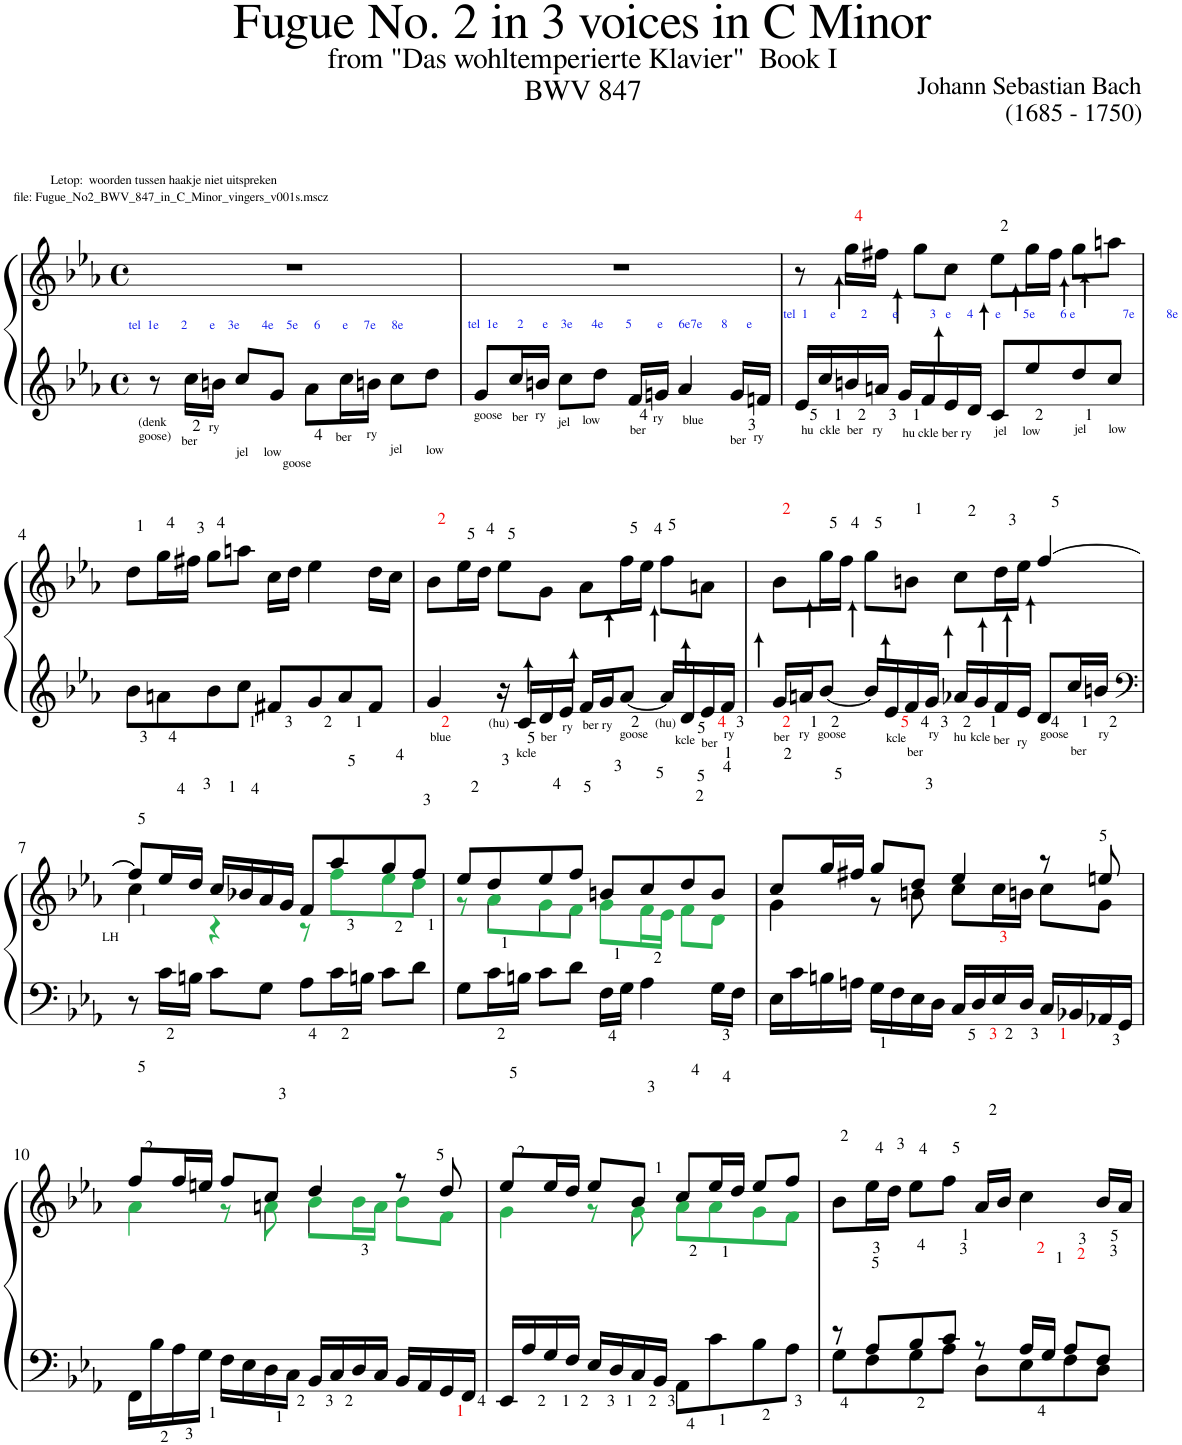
**kern	**kern
*part1	*part1
*staff2	*staff1
*I"Piano	*
*I'Pno.	*
*clefG2	*clefG2
*k[b-e-a-]	*k[b-e-a-]
*M4/4	*M4/4
*met(c)	*met(c)
=1	=1
!	!LO:TX:a:t=file&colon; Fugue_No2_BWV_847_in_C_Minor_vingers_v001s.mscz
!	!LO:TX:a:t=Letop&colon;  woorden tussen haakje niet uitspreken
!LO:TX:b:t=(denk	!
!LO:TX:b:t=goose)	!
!LO:TX:a:color=#111CEB:t=tel  1e       2       e    3e       4e    5e     6       e     7e     8e	!
8r	1r
!LO:TX:b:t=ber	!
16cc\LL	.
!LO:TX:b:t=ry	!
16bn\JJ	.
!LO:TX:b:t=jel	!
8cc/L	.
!LO:TX:b:t=low	!
8g/J	.
!LO:TX:b:t=goose	!
8a-\L	.
!LO:TX:b:t=ber	!
16cc\L	.
!LO:TX:b:t=ry	!
16bn\JJ	.
!LO:TX:b:t=jel	!
8cc\L	.
!LO:TX:b:t=low	!
8dd\J	.
=2	=2
!LO:TX:b:t=goose	!
!LO:TX:a:color=#111CEB:t=tel  1e      2      e    3e      4e       5        e     6e7e      8      e	!
8g/L	1r
!LO:TX:b:t=ber	!
16cc/L	.
!LO:TX:b:t=ry	!
16bn/JJ	.
!LO:TX:b:t=jel	!
8cc\L	.
!LO:TX:b:t=low	!
8dd\J	.
!LO:TX:b:t=ber	!
16f/LL	.
!LO:TX:b:t=ry	!
16gn/JJ	.
!LO:TX:b:t=blue	!
4a-/	.
!LO:TX:b:t=ber	!
16g/LL	.
!LO:TX:b:t=ry	!
16fn/JJ	.
=3	=3
!LO:TX:b:t=hu  ckle  ber   ry	!
!LO:TX:a:color=#111CEB:t=tel  1       e        2        e          3   e     4       e       5e        6 e               7e          8e	!
16e-/LL	8r
16cc/	.
16bn/	16gg\LL
16an/JJ	16ff#X\JJ
!LO:TX:b:t=hu ckle ber ry	!
16g/LL	8gg\L
16f/	.
16e-/	8cc\J
16d/JJ	.
!LO:TX:b:t=jel     low	!
8c/L	8ee-\L
8ee-/	16gg\L
.	16ff#\JJ
!LO:TX:b:t=jel       low	!
8dd/	8gg\L
8cc/J	8aan\J
!!LO:LB:g=z
=4	=4
8b-\L	8dd\L
8an\	16gg\L
.	16ff#X\JJ
8b-\	8gg\L
8cc\J	8aan\J
8f#X/L	16cc\LL
.	16dd\JJ
8g/	4ee-\
8a/	.
8f#/J	16dd\LL
.	16cc\JJ
=5	=5
!LO:TX:b:t=blue	!
4g/	8b-\L
.	16ee-\L
.	16dd\JJ
!LO:TX:b:t=(hu)	!
16r	8ee-\L
!LO:TX:b:t=kcle	!
16c/LL	.
!LO:TX:b:t=ber	!
16d/	8g\J
!LO:TX:b:t=ry	!
16e-/JJ	.
!LO:TX:b:t=ber ry	!
16f/LL	8a-\L
16g/J	.
!LO:TX:b:t=goose	!
[8a-/J	16ff\L
.	16ee-\JJ
!LO:TX:b:t=(hu)	!
16a-/LL]	8ff\L
!LO:TX:b:t=kcle	!
16d/	.
!LO:TX:b:t=ber	!
16e-/	8an\J
!LO:TX:b:t=ry	!
16f/JJ	.
=6	=6
!LO:TX:b:t=ber	!
16g/LL	8b-\L
!LO:TX:b:t=ry	!
16an/J	.
!LO:TX:b:t=goose	!
[8b-/J	16gg\L
.	16ff\JJ
16b-/LL]	8gg\L
!LO:TX:b:t=kcle	!
16e-/	.
!LO:TX:b:t=ber	!
16f/	8bn\J
!LO:TX:b:t=ry	!
16g/JJ	.
!LO:TX:b:t=hu	!
16a-X/LL	8cc\L
!LO:TX:b:t=kcle	!
16g/	.
!LO:TX:b:t=ber	!
16f/	16dd\L
!LO:TX:b:t=ry	!
16e-/JJ	16ee-\JJ
!LO:TX:b:t=goose	!
8d/L	[4ff/
!LO:TX:b:t=ber	!
16cc/L	.
!LO:TX:b:t=ry	!
16bn/JJ	.
!!LO:LB:g=z
=7	=7
*clefF4	*
*	*^
!	!LO:TX:b:t=LH	!
8r	8ff/L]	4cc<\
16c\LL	16ee-/L	.
16Bn\JJ	16dd/JJ	.
8c\L	16cc/LL	4r
.	16b-X/	.
8G\J	16a-/	.
.	16g/JJ	.
8A-\L	8f/L	8r
16c\L	8aa-/	8ffi\L
16Bn\JJ	.	.
8c\L	8gg/	8ee-i\
8d\J	8ff/J	8ddi\J
=8	=8	=8
8G\L	8ee-/L	8r
16c\L	8dd/	8a-i\L
16Bn\JJ	.	.
8c\L	8ee-/	8gi\
8d\J	8ff/J	8fi\J
16F\LL	8bn/L	8gi\L
16G\JJ	.	.
4A-\	8cc/	16fi\L
.	.	16e-i\JJ
.	8dd/	8fi\L
16G\LL	8b/J	8di\J
16F\JJ	.	.
=9	=9	=9
16E-\LL	8cc/L	4g\
16c\	.	.
16Bn\	16gg/L	.
16An\JJ	16ff#X/JJ	.
16G\LL	8gg/L	8r
16F\	.	.
16E-\	8dd/J	8bn\
16D\JJ	.	.
16C/LL	4ee-/	8cc\L
16D/	.	.
16E-/	.	16cc\L
16D/JJ	.	16bn\JJ
16C/LL	8r	8cc\L
16BB-X/	.	.
16AA-X/	8een/	8g\J
16GG/JJ	.	.
!!LO:LB:g=z	!!
=10	=10	=10
16FF\LL	8ff/L	4a-i\
16B-\	.	.
16A-\	16ff/L	.
16G\JJ	16een/JJ	.
16F\LL	8ff/L	8r
16E-\	.	.
16D\	8cc/J	8ani\
16C\JJ	.	.
16BB-/LL	4dd/	8b-i\L
16C/	.	.
16D/	.	16b-i\L
16C/JJ	.	16ai\JJ
16BB-/LL	8r	8b-i\L
16AA-/	.	.
16GG/	8dd/	8fi\J
16FF/JJ	.	.
=11	=11	=11
16EE-/LL	8ee-/L	4gi\
16A-/	.	.
16G/	16ee-/L	.
16F/JJ	16dd/JJ	.
16E-/LL	8ee-/L	8r
16D/	.	.
16C/	8b-/J	8gi\
16BB-/JJ	.	.
8AA-\L	8cc/L	8a-i\L
8c\	16ee-/L	8a-i\
.	16dd/JJ	.
8B-\	8ee-/L	8gi\
8A-\J	8ff/J	8fi\J
*	*v	*v
=12	=12
*^	*
8r	8G\L	8b-\L
8A-/L	8F\	16ee-\L
.	.	16dd\JJ
8B-/	8G\	8ee-\L
8c/J	8A-\J	8ff\J
8r	8D\L	16a-/LL
.	.	16b-/JJ
16A-/LL	8E-\	4cc\
16G/JJ	.	.
8A-/L	8F\	.
8F/J	8D\J	16b-/LL
.	.	16a-/JJ
*v	*v	*
=	=
*-	*-
